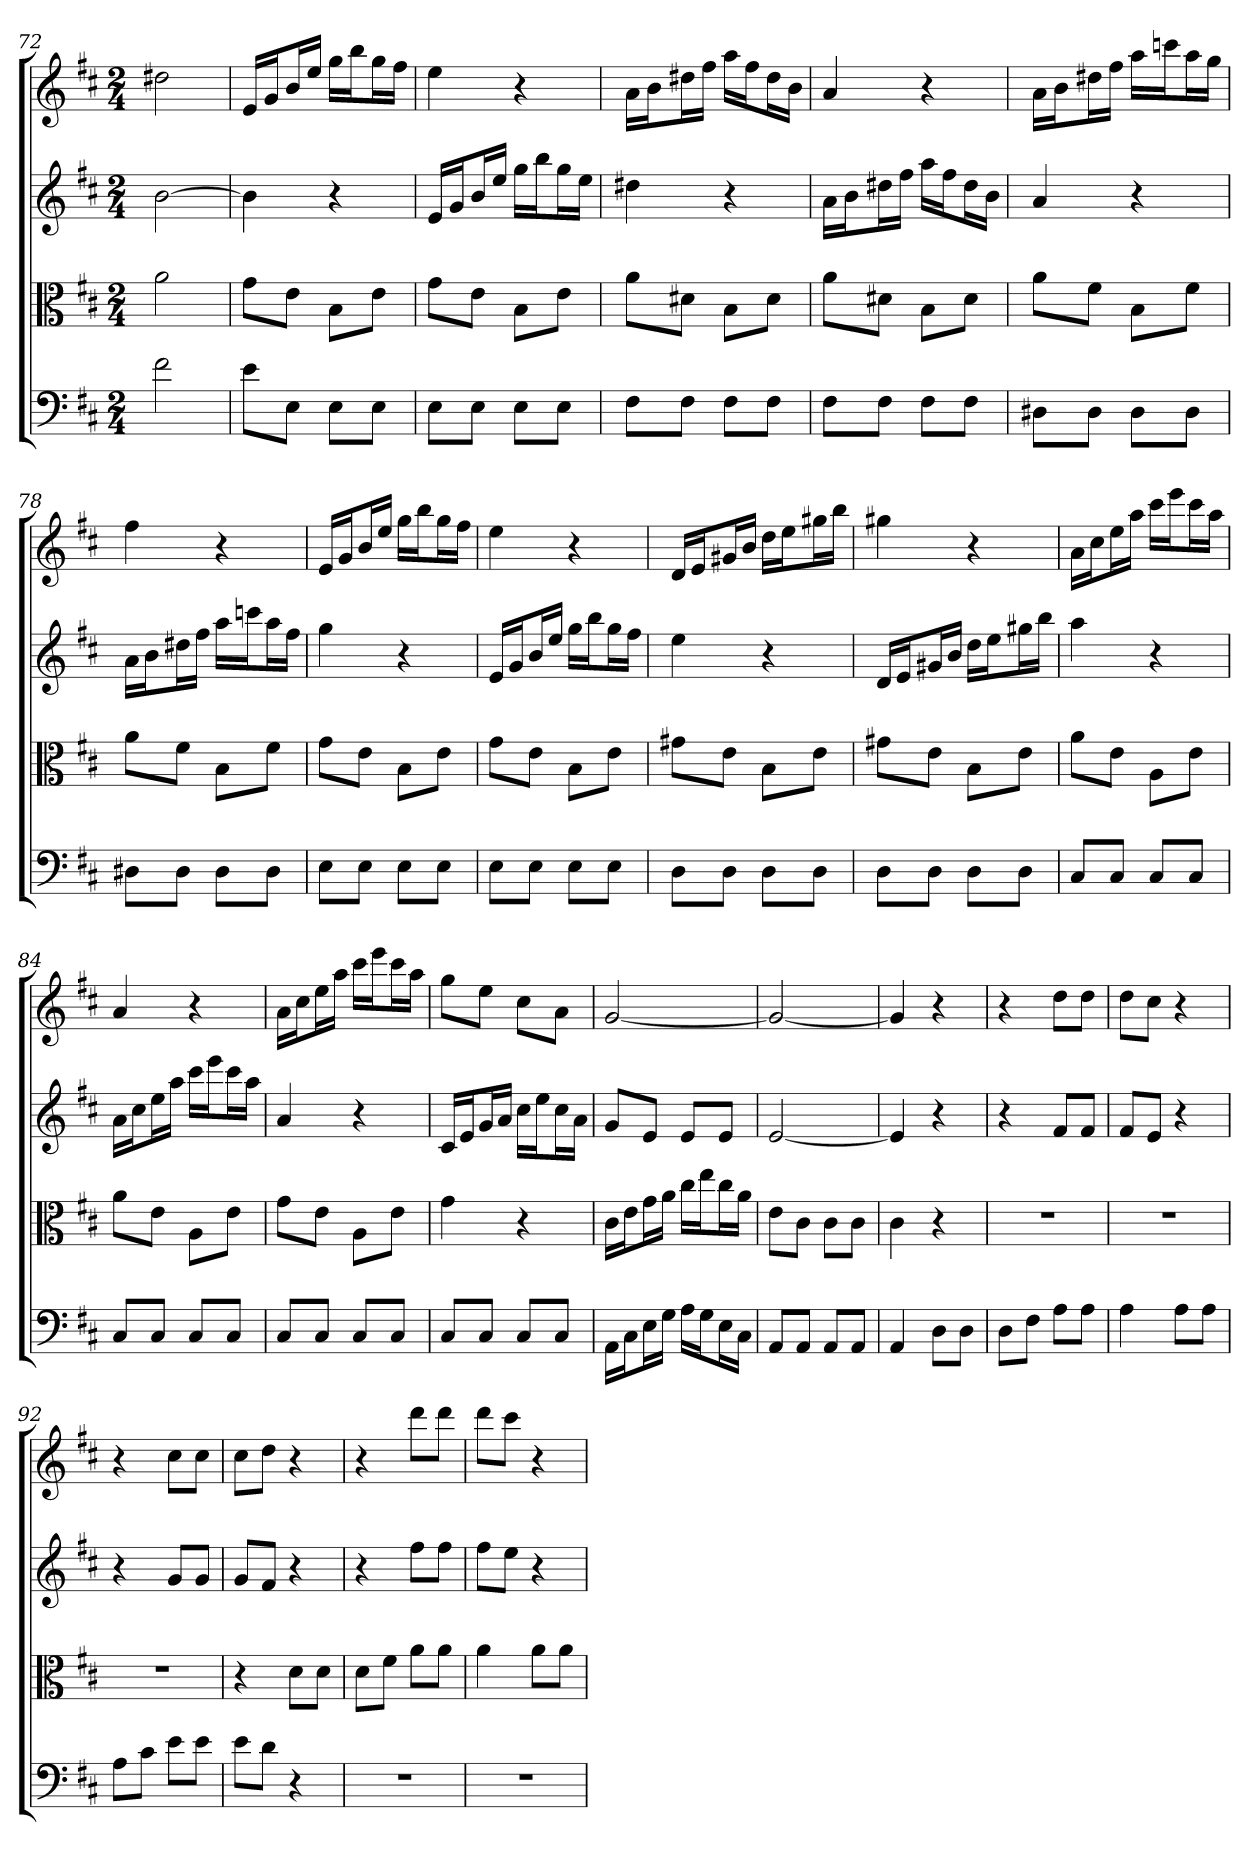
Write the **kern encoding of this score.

**kern	**kern	**kern	**kern
*part4	*part3	*part2	*part1
*staff4	*staff3	*staff2	*staff1
*clefF4	*clefC3	*	*
*k[f#c#]	*k[f#c#]	*k[f#c#]	*k[f#c#]
*b:	*b:	*b:	*b:
*M2/4	*M2/4	*M2/4	*M2/4
=72	=72	=72	=72
2f#	2a	[2b	2dd#X
=73	=73	=73	=73
8e\L	8g\L	4b]	16eLL
.	.	.	16gJ
8E\J	8e\J	.	16bL
.	.	.	16eeJJ
8E\L	8B\L	4r	16ggLL
.	.	.	16bbJ
8E\J	8e\J	.	16ggL
.	.	.	16ff#JJ
=74	=74	=74	=74
8E\L	8g\L	16eLL	4ee
.	.	16gJ	.
8E\J	8e\J	16bL	.
.	.	16eeJJ	.
8E\L	8B\L	16ggLL	4r
.	.	16bbJ	.
8E\J	8e\J	16ggL	.
.	.	16eeJJ	.
=75	=75	=75	=75
8F#\L	8a\L	4dd#X	16aLL
.	.	.	16bJ
8F#\J	8d#X\J	.	16dd#XL
.	.	.	16ff#JJ
8F#\L	8B\L	4r	16aaLL
.	.	.	16ff#J
8F#\J	8d#\J	.	16dd#L
.	.	.	16bJJ
=76	=76	=76	=76
8F#\L	8a\L	16aLL	4a
.	.	16bJ	.
8F#\J	8d#X\J	16dd#XL	.
.	.	16ff#JJ	.
8F#\L	8B\L	16aaLL	4r
.	.	16ff#J	.
8F#\J	8d#\J	16dd#L	.
.	.	16bJJ	.
=77	=77	=77	=77
8D#X\L	8a\L	4a	16aLL
.	.	.	16bJ
8D#\J	8f#\J	.	16dd#XL
.	.	.	16ff#JJ
8D#\L	8B\L	4r	16aaLL
.	.	.	16cccnJ
8D#\J	8f#\J	.	16aaL
.	.	.	16ggJJ
=78	=78	=78	=78
8D#X\L	8a\L	16aLL	4ff#
.	.	16bJ	.
8D#\J	8f#\J	16dd#XL	.
.	.	16ff#JJ	.
8D#\L	8B\L	16aaLL	4r
.	.	16cccnJ	.
8D#\J	8f#\J	16aaL	.
.	.	16ff#JJ	.
=79	=79	=79	=79
8E\L	8g\L	4gg	16eLL
.	.	.	16gJ
8E\J	8e\J	.	16bL
.	.	.	16eeJJ
8E\L	8B\L	4r	16ggLL
.	.	.	16bbJ
8E\J	8e\J	.	16ggL
.	.	.	16ff#JJ
=80	=80	=80	=80
8E\L	8g\L	16eLL	4ee
.	.	16gJ	.
8E\J	8e\J	16bL	.
.	.	16eeJJ	.
8E\L	8B\L	16ggLL	4r
.	.	16bbJ	.
8E\J	8e\J	16ggL	.
.	.	16ff#JJ	.
=81	=81	=81	=81
8D\L	8g#X\L	4ee	16dLL
.	.	.	16eJ
8D\J	8e\J	.	16g#XL
.	.	.	16bJJ
8D\L	8B\L	4r	16ddLL
.	.	.	16eeJ
8D\J	8e\J	.	16gg#XL
.	.	.	16bbJJ
=82	=82	=82	=82
8D\L	8g#X\L	16dLL	4gg#X
.	.	16eJ	.
8D\J	8e\J	16g#XL	.
.	.	16bJJ	.
8D\L	8B\L	16ddLL	4r
.	.	16eeJ	.
8D\J	8e\J	16gg#XL	.
.	.	16bbJJ	.
=83	=83	=83	=83
8C#/L	8a\L	4aa	16aLL
.	.	.	16cc#J
8C#/J	8e\J	.	16eeL
.	.	.	16aaJJ
8C#/L	8A\L	4r	16ccc#LL
.	.	.	16eeeJ
8C#/J	8e\J	.	16ccc#L
.	.	.	16aaJJ
=84	=84	=84	=84
8C#/L	8a\L	16aLL	4a
.	.	16cc#J	.
8C#/J	8e\J	16eeL	.
.	.	16aaJJ	.
8C#/L	8A\L	16ccc#LL	4r
.	.	16eeeJ	.
8C#/J	8e\J	16ccc#L	.
.	.	16aaJJ	.
=85	=85	=85	=85
8C#/L	8g\L	4a	16aLL
.	.	.	16cc#J
8C#/J	8e\J	.	16eeL
.	.	.	16aaJJ
8C#/L	8A\L	4r	16ccc#LL
.	.	.	16eeeJ
8C#/J	8e\J	.	16ccc#L
.	.	.	16aaJJ
=86	=86	=86	=86
8C#/L	4g	16c#LL	8ggL
.	.	16eJ	.
8C#/J	.	16gL	8eeJ
.	.	16aJJ	.
8C#/L	4r	16cc#LL	8cc#L
.	.	16eeJ	.
8C#/J	.	16cc#L	8aJ
.	.	16aJJ	.
=87	=87	=87	=87
16AA\LL	16c#\LL	8gL	[2g
16C#\J	16e\J	.	.
16E\L	16g\L	8eJ	.
16G\JJ	16a\JJ	.	.
16A\LL	16cc#\LL	8eL	.
16G\J	16ee\J	.	.
16E\L	16cc#\L	8eJ	.
16C#\JJ	16a\JJ	.	.
=88	=88	=88	=88
8AA/L	8e\L	[2e	2g_
8AA/J	8c#\J	.	.
8AA/L	8c#\L	.	.
8AA/J	8c#\J	.	.
=89	=89	=89	=89
4AA	4c#	4e]	4g]
8D\L	4r	4r	4r
8D\J	.	.	.
=90	=90	=90	=90
8D\L	2r	4r	4r
8F#\J	.	.	.
8A\L	.	8f#L	8ddL
8A\J	.	8f#J	8ddJ
=91	=91	=91	=91
4A	2r	8f#L	8ddL
.	.	8eJ	8cc#J
8A\L	.	4r	4r
8A\J	.	.	.
=92	=92	=92	=92
8A\L	2r	4r	4r
8c#\J	.	.	.
8e\L	.	8gL	8cc#L
8e\J	.	8gJ	8cc#J
=93	=93	=93	=93
8e\L	4r	8gL	8cc#L
8d\J	.	8f#J	8ddJ
4r	8d\L	4r	4r
.	8d\J	.	.
=94	=94	=94	=94
2r	8d\L	4r	4r
.	8f#\J	.	.
.	8a\L	8ff#L	8dddL
.	8a\J	8ff#J	8dddJ
=95	=95	=95	=95
2r	4a	8ff#L	8dddL
.	.	8eeJ	8ccc#J
.	8a\L	4r	4r
.	8a\J	.	.
=	=	=	=
*-	*-	*-	*-
